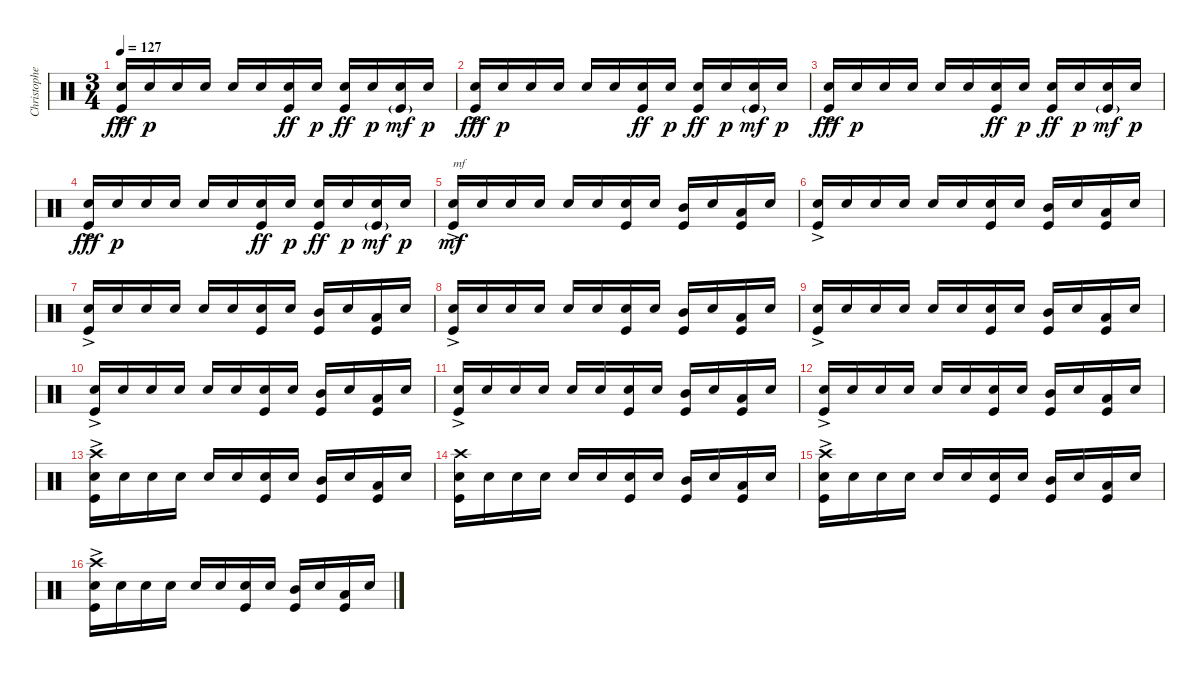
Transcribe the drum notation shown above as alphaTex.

\track ("Christopher" "Christophe") {instrument percussion}
\staff {score}
\articulation defaults
\ts (3 4)
\tempo 127
\clef neutral
\ks c
("Snare (hit) 2" "Kick (hit)"{ac}).16{dy fff} "Snare (hit) 2".16{dy p} "Snare (hit) 2".16 "Snare (hit) 2".16 "Snare (hit) 2".16 "Snare (hit) 2".16 ("Snare (hit) 2" "Kick (hit)").16{dy ff} "Snare (hit) 2".16{dy p} ("Snare (hit) 2" "Kick (hit)").16{dy ff} "Snare (hit) 2".16{dy p} ("Snare (hit) 2" "Kick (hit)"{g}).16{dy mf} "Snare (hit) 2".16{dy p} |
("Snare (hit) 2" "Kick (hit)"{ac}).16{dy fff} "Snare (hit) 2".16{dy p} "Snare (hit) 2".16 "Snare (hit) 2".16 "Snare (hit) 2".16 "Snare (hit) 2".16 ("Snare (hit) 2" "Kick (hit)").16{dy ff} "Snare (hit) 2".16{dy p} ("Snare (hit) 2" "Kick (hit)").16{dy ff} "Snare (hit) 2".16{dy p} ("Snare (hit) 2" "Kick (hit)"{g}).16{dy mf} "Snare (hit) 2".16{dy p} |
("Snare (hit) 2" "Kick (hit)"{ac}).16{dy fff} "Snare (hit) 2".16{dy p} "Snare (hit) 2".16 "Snare (hit) 2".16 "Snare (hit) 2".16 "Snare (hit) 2".16 ("Snare (hit) 2" "Kick (hit)").16{dy ff} "Snare (hit) 2".16{dy p} ("Snare (hit) 2" "Kick (hit)").16{dy ff} "Snare (hit) 2".16{dy p} ("Snare (hit) 2" "Kick (hit)"{g}).16{dy mf} "Snare (hit) 2".16{dy p} |
("Snare (hit) 2" "Kick (hit)"{ac}).16{dy fff} "Snare (hit) 2".16{dy p} "Snare (hit) 2".16 "Snare (hit) 2".16 "Snare (hit) 2".16 "Snare (hit) 2".16 ("Snare (hit) 2" "Kick (hit)").16{dy ff} "Snare (hit) 2".16{dy p} ("Snare (hit) 2" "Kick (hit)").16{dy ff} "Snare (hit) 2".16{dy p} ("Snare (hit) 2" "Kick (hit)"{g}).16{dy mf} "Snare (hit) 2".16{dy p} |
("Snare (hit) 2" "Kick (hit)"{ac}).16{txt "mf" dy mf} "Snare (hit) 2".16 "Snare (hit) 2".16 "Snare (hit) 2".16 "Snare (hit) 2".16 "Snare (hit) 2".16 ("Snare (hit) 2" "Kick (hit)").16 "Snare (hit) 2".16 ("Mid Tom (hit)" "Kick (hit)").16 "Snare (hit) 2".16 ("Low Tom (hit)" "Kick (hit)").16 "Snare (hit) 2".16 |
("Snare (hit) 2" "Kick (hit)"{ac}).16 "Snare (hit) 2".16 "Snare (hit) 2".16 "Snare (hit) 2".16 "Snare (hit) 2".16 "Snare (hit) 2".16 ("Snare (hit) 2" "Kick (hit)").16 "Snare (hit) 2".16 ("Mid Tom (hit)" "Kick (hit)").16 "Snare (hit) 2".16 ("Low Tom (hit)" "Kick (hit)").16 "Snare (hit) 2".16 |
("Snare (hit) 2" "Kick (hit)"{ac}).16 "Snare (hit) 2".16 "Snare (hit) 2".16 "Snare (hit) 2".16 "Snare (hit) 2".16 "Snare (hit) 2".16 ("Snare (hit) 2" "Kick (hit)").16 "Snare (hit) 2".16 ("Mid Tom (hit)" "Kick (hit)").16 "Snare (hit) 2".16 ("Low Tom (hit)" "Kick (hit)").16 "Snare (hit) 2".16 |
("Snare (hit) 2" "Kick (hit)"{ac}).16 "Snare (hit) 2".16 "Snare (hit) 2".16 "Snare (hit) 2".16 "Snare (hit) 2".16 "Snare (hit) 2".16 ("Snare (hit) 2" "Kick (hit)").16 "Snare (hit) 2".16 ("Mid Tom (hit)" "Kick (hit)").16 "Snare (hit) 2".16 ("Low Tom (hit)" "Kick (hit)").16 "Snare (hit) 2".16 |
("Snare (hit) 2" "Kick (hit)"{ac}).16 "Snare (hit) 2".16 "Snare (hit) 2".16 "Snare (hit) 2".16 "Snare (hit) 2".16 "Snare (hit) 2".16 ("Snare (hit) 2" "Kick (hit)").16 "Snare (hit) 2".16 ("Mid Tom (hit)" "Kick (hit)").16 "Snare (hit) 2".16 ("Low Tom (hit)" "Kick (hit)").16 "Snare (hit) 2".16 |
("Snare (hit) 2" "Kick (hit)"{ac}).16 "Snare (hit) 2".16 "Snare (hit) 2".16 "Snare (hit) 2".16 "Snare (hit) 2".16 "Snare (hit) 2".16 ("Snare (hit) 2" "Kick (hit)").16 "Snare (hit) 2".16 ("Mid Tom (hit)" "Kick (hit)").16 "Snare (hit) 2".16 ("Low Tom (hit)" "Kick (hit)").16 "Snare (hit) 2".16 |
("Snare (hit) 2" "Kick (hit)"{ac}).16 "Snare (hit) 2".16 "Snare (hit) 2".16 "Snare (hit) 2".16 "Snare (hit) 2".16 "Snare (hit) 2".16 ("Snare (hit) 2" "Kick (hit)").16 "Snare (hit) 2".16 ("Mid Tom (hit)" "Kick (hit)").16 "Snare (hit) 2".16 ("Low Tom (hit)" "Kick (hit)").16 "Snare (hit) 2".16 |
("Snare (hit) 2" "Kick (hit)"{ac}).16 "Snare (hit) 2".16 "Snare (hit) 2".16 "Snare (hit) 2".16 "Snare (hit) 2".16 "Snare (hit) 2".16 ("Snare (hit) 2" "Kick (hit)").16 "Snare (hit) 2".16 ("Mid Tom (hit)" "Kick (hit)").16 "Snare (hit) 2".16 ("Low Tom (hit)" "Kick (hit)").16 "Snare (hit) 2".16 |
("Snare (hit) 2" "Kick (hit)"{ac} "Crash high (hit)").16 "Snare (hit) 2".16 "Snare (hit) 2".16 "Snare (hit) 2".16 "Snare (hit) 2".16 "Snare (hit) 2".16 ("Snare (hit) 2" "Kick (hit)").16 "Snare (hit) 2".16 ("Mid Tom (hit)" "Kick (hit)").16 "Snare (hit) 2".16 ("Low Tom (hit)" "Kick (hit)").16 "Snare (hit) 2".16 |
("Snare (hit) 2" "Kick (hit)" "Crash high (hit)").16 "Snare (hit) 2".16 "Snare (hit) 2".16 "Snare (hit) 2".16 "Snare (hit) 2".16 "Snare (hit) 2".16 ("Snare (hit) 2" "Kick (hit)").16 "Snare (hit) 2".16 ("Mid Tom (hit)" "Kick (hit)").16 "Snare (hit) 2".16 ("Low Tom (hit)" "Kick (hit)").16 "Snare (hit) 2".16 |
("Snare (hit) 2" "Kick (hit)"{ac} "Crash high (hit)").16 "Snare (hit) 2".16 "Snare (hit) 2".16 "Snare (hit) 2".16 "Snare (hit) 2".16 "Snare (hit) 2".16 ("Snare (hit) 2" "Kick (hit)").16 "Snare (hit) 2".16 ("Mid Tom (hit)" "Kick (hit)").16 "Snare (hit) 2".16 ("Low Tom (hit)" "Kick (hit)").16 "Snare (hit) 2".16 |
("Snare (hit) 2" "Kick (hit)"{ac} "Crash high (hit)").16 "Snare (hit) 2".16 "Snare (hit) 2".16 "Snare (hit) 2".16 "Snare (hit) 2".16 "Snare (hit) 2".16 ("Snare (hit) 2" "Kick (hit)").16 "Snare (hit) 2".16 ("Mid Tom (hit)" "Kick (hit)").16 "Snare (hit) 2".16 ("Low Tom (hit)" "Kick (hit)").16 "Snare (hit) 2".16
